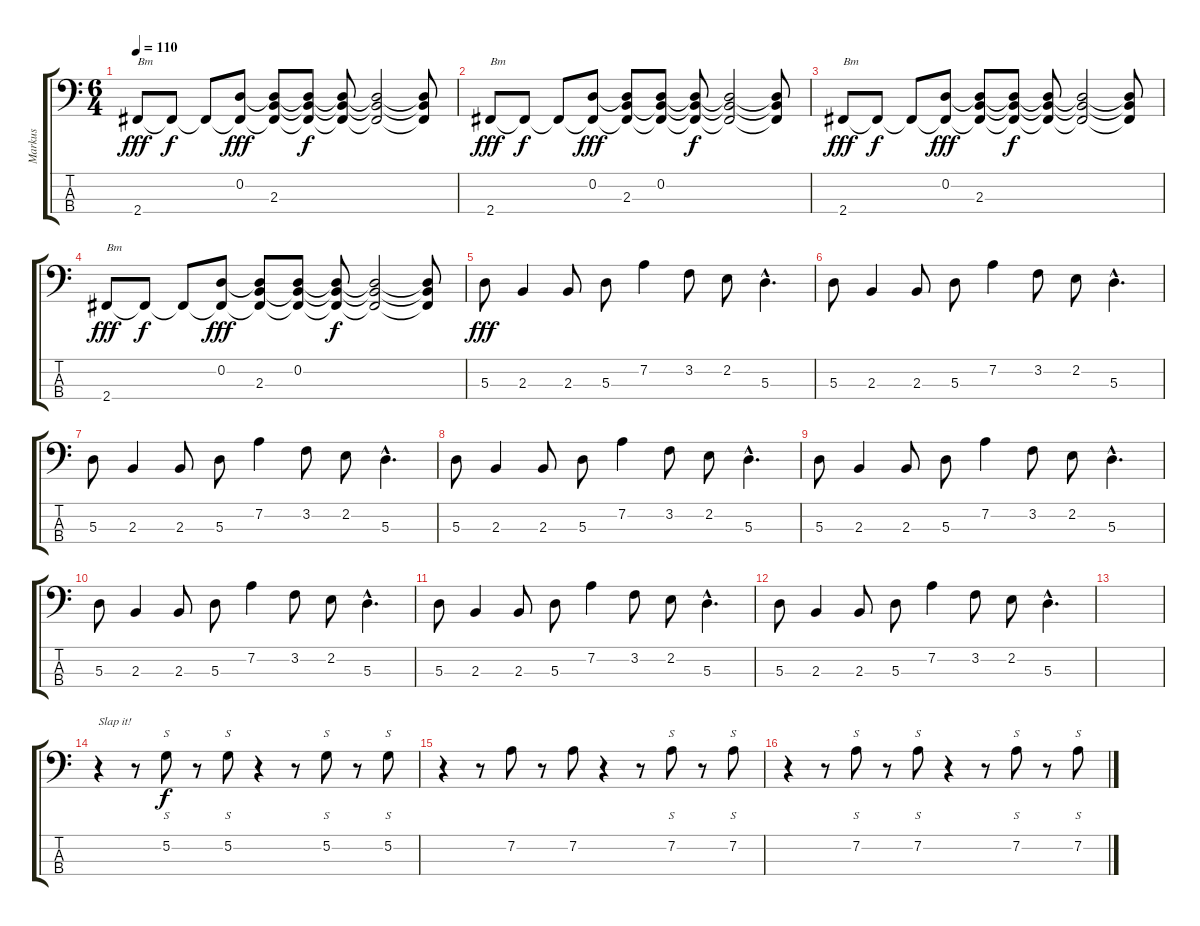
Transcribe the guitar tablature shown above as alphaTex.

\track ("Markus" "Markus") {instrument electricbassfinger}
\staff {score tabs}
\tuning (G2 D2 A1 E1) {hide}
\ts (6 4)
\tempo 110
\clef f4
\ks c
2.4.8{txt "Bm" dy fff} 2.4{t}.8{dy f} 2.4{t}.8 (0.2 2.4{t}).8{dy fff} (0.2{t} 2.3 2.4{t}).8 (0.2{t} 2.3{t} 2.4{t}).8{dy f} (0.2{t} 2.3{t} 2.4{t}).8 (0.2{t} 2.3{t} 2.4{t}).2 (0.2{t} 2.3{t} 2.4{t}).8 |
2.4.8{txt "Bm" dy fff} 2.4{t}.8{dy f} 2.4{t}.8 (0.2 2.4{t}).8{dy fff} (0.2{t} 2.3 2.4{t}).8 (0.2 2.3{t} 2.4{t}).8 (0.2{t} 2.3{t} 2.4{t}).8{dy f} (0.2{t} 2.3{t} 2.4{t}).2 (0.2{t} 2.3{t} 2.4{t}).8 |
2.4.8{txt "Bm" dy fff} 2.4{t}.8{dy f} 2.4{t}.8 (0.2 2.4{t}).8{dy fff} (0.2{t} 2.3 2.4{t}).8 (0.2{t} 2.3{t} 2.4{t}).8{dy f} (0.2{t} 2.3{t} 2.4{t}).8 (0.2{t} 2.3{t} 2.4{t}).2 (0.2{t} 2.3{t} 2.4{t}).8 |
2.4.8{txt "Bm" dy fff} 2.4{t}.8{dy f} 2.4{t}.8 (0.2 2.4{t}).8{dy fff} (0.2{t} 2.3 2.4{t}).8 (0.2 2.3{t} 2.4{t}).8 (0.2{t} 2.3{t} 2.4{t}).8{dy f} (0.2{t} 2.3{t} 2.4{t}).2 (0.2{t} 2.3{t} 2.4{t}).8 |
5.3.8{dy fff} 2.3.4 2.3.8 5.3.8 7.2.4 3.2.8 2.2.8 5.3{hac}.4{d} |
5.3.8 2.3.4 2.3.8 5.3.8 7.2.4 3.2.8 2.2.8 5.3{hac}.4{d} |
5.3.8 2.3.4 2.3.8 5.3.8 7.2.4 3.2.8 2.2.8 5.3{hac}.4{d} |
5.3.8 2.3.4 2.3.8 5.3.8 7.2.4 3.2.8 2.2.8 5.3{hac}.4{d} |
5.3.8 2.3.4 2.3.8 5.3.8 7.2.4 3.2.8 2.2.8 5.3{hac}.4{d} |
5.3.8 2.3.4 2.3.8 5.3.8 7.2.4 3.2.8 2.2.8 5.3{hac}.4{d} |
5.3.8 2.3.4 2.3.8 5.3.8 7.2.4 3.2.8 2.2.8 5.3{hac}.4{d} |
5.3.8 2.3.4 2.3.8 5.3.8 7.2.4 3.2.8 2.2.8 5.3{hac}.4{d} |
|
r.4{txt "Slap it!" instrument slapbass2} r.8 5.2.8{s dy f} r.8 5.2.8{s} r.4 r.8 5.2.8{s} r.8 5.2.8{s} |
r.4{instrument slapbass2} r.8 7.2.8 r.8 7.2.8 r.4 r.8 7.2.8{s} r.8 7.2.8{s} |
r.4{instrument slapbass2} r.8 7.2.8{s} r.8 7.2.8{s} r.4 r.8 7.2.8{s} r.8 7.2.8{s}
